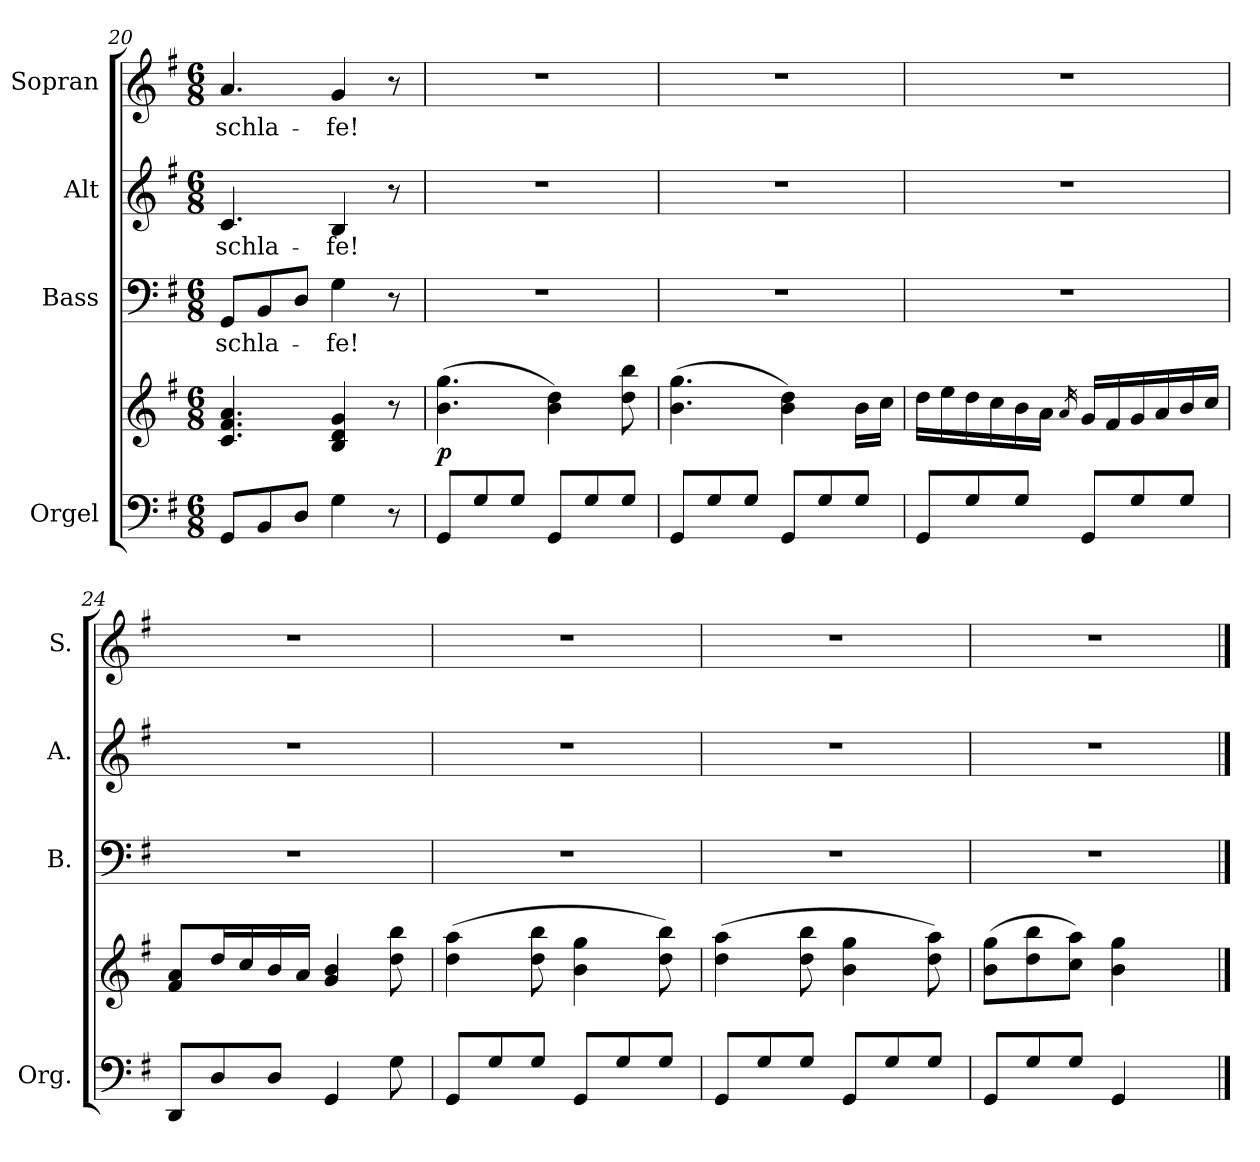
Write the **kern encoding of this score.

**kern	**kern	**dynam	**kern	**text	**kern	**text	**kern	**text
*part4	*part4	*part4	*part3	*part3	*part2	*part2	*part1	*part1
*staff5	*staff4	*staff4/5	*staff3	*staff3	*staff2	*staff2	*staff1	*staff1
*I"Orgel	*	*	*I"Bass	*	*I"Alt	*	*I"Sopran	*
*I'Org.	*	*	*I'B.	*	*I'A.	*	*I'S.	*
*clefF4	*clefG2	*	*clefF4	*	*clefG2	*	*clefG2	*
*k[f#]	*k[f#]	*	*k[f#]	*	*k[f#]	*	*k[f#]	*
*G:	*G:	*	*G:	*	*G:	*	*G:	*
*M6/8	*M6/8	*	*M6/8	*	*M6/8	*	*M6/8	*
=20	=20	=20	=20	=20	=20	=20	=20	=20
!	!	!	!	!LO:LY:b	!	!LO:LY:b	!	!LO:LY:b
8GG/L	4.c/ 4.f#/ 4.a/	.	8GG/L	schla-	4.c/	schla-	4.a/	schla-
8BB/	.	.	8BB/	.	.	.	.	.
8D/J	.	.	8D/J	.	.	.	.	.
!	!	!	!	!LO:LY:b	!	!LO:LY:b	!	!LO:LY:b
4G\	4B/ 4d/ 4g/	.	4G\	-fe!	4B/	-fe!	4g/	-fe!
8r	8r	.	8r	.	8r	.	8r	.
=21	=21	=21	=21	=21	=21	=21	=21	=21
!	!	!LO:DY:b	!	!	!	!	!	!
8GG/L	(>4.b\ 4.gg\	p	2.r	.	2.r	.	2.r	.
8G/	.	.	.	.	.	.	.	.
8G/J	.	.	.	.	.	.	.	.
8GG/L	4b\ 4dd\)	.	.	.	.	.	.	.
8G/	.	.	.	.	.	.	.	.
8G/J	8dd\ 8bb\	.	.	.	.	.	.	.
=22	=22	=22	=22	=22	=22	=22	=22	=22
8GG/L	(>4.b\ 4.gg\	.	2.r	.	2.r	.	2.r	.
8G/	.	.	.	.	.	.	.	.
8G/J	.	.	.	.	.	.	.	.
8GG/L	4b\ 4dd\)	.	.	.	.	.	.	.
8G/	.	.	.	.	.	.	.	.
8G/J	16b\LL	.	.	.	.	.	.	.
.	16cc\JJ	.	.	.	.	.	.	.
!!LO:LB:g=z
=23	=23	=23	=23	=23	=23	=23	=23	=23
8GG/L	16dd\LL	.	2.r	.	2.r	.	2.r	.
.	16ee\	.	.	.	.	.	.	.
8G/	16dd\	.	.	.	.	.	.	.
.	16cc\	.	.	.	.	.	.	.
8G/J	16b\	.	.	.	.	.	.	.
.	16a\JJ	.	.	.	.	.	.	.
.	16qa/	.	.	.	.	.	.	.
8GG/L	16g/LL	.	.	.	.	.	.	.
.	16f#/	.	.	.	.	.	.	.
8G/	16g/	.	.	.	.	.	.	.
.	16a/	.	.	.	.	.	.	.
8G/J	16b/	.	.	.	.	.	.	.
.	16cc/JJ	.	.	.	.	.	.	.
=24	=24	=24	=24	=24	=24	=24	=24	=24
8DD/L	8f#/ 8a/L	.	2.r	.	2.r	.	2.r	.
8D/	16dd/L	.	.	.	.	.	.	.
.	16cc/	.	.	.	.	.	.	.
8D/J	16b/	.	.	.	.	.	.	.
.	16a/JJ	.	.	.	.	.	.	.
4GG/	4g/ 4b/	.	.	.	.	.	.	.
8G\	8dd\ 8bb\	.	.	.	.	.	.	.
=25	=25	=25	=25	=25	=25	=25	=25	=25
8GG/L	(>4dd\ 4aa\	.	2.r	.	2.r	.	2.r	.
8G/	.	.	.	.	.	.	.	.
8G/J	8dd\ 8bb\	.	.	.	.	.	.	.
8GG/L	4b\ 4gg\	.	.	.	.	.	.	.
8G/	.	.	.	.	.	.	.	.
8G/J	8dd\ 8bb\)	.	.	.	.	.	.	.
=26	=26	=26	=26	=26	=26	=26	=26	=26
8GG/L	(>4dd\ 4aa\	.	2.r	.	2.r	.	2.r	.
8G/	.	.	.	.	.	.	.	.
8G/J	8dd\ 8bb\	.	.	.	.	.	.	.
8GG/L	4b\ 4gg\	.	.	.	.	.	.	.
8G/	.	.	.	.	.	.	.	.
8G/J	8dd\ 8aa\)	.	.	.	.	.	.	.
=27	=27	=27	=27	=27	=27	=27	=27	=27
8GG/L	(>8b\ 8gg\L	.	2.r	.	2.r	.	2.r	.
8G/	8dd\ 8bb\	.	.	.	.	.	.	.
8G/J	8cc\ 8aa\J)	.	.	.	.	.	.	.
4GG/	4b\ 4gg\	.	.	.	.	.	.	.
8ryy	8ryy	.	.	.	.	.	.	.
==	==	==	==	==	==	==	==	==
*-	*-	*-	*-	*-	*-	*-	*-	*-
